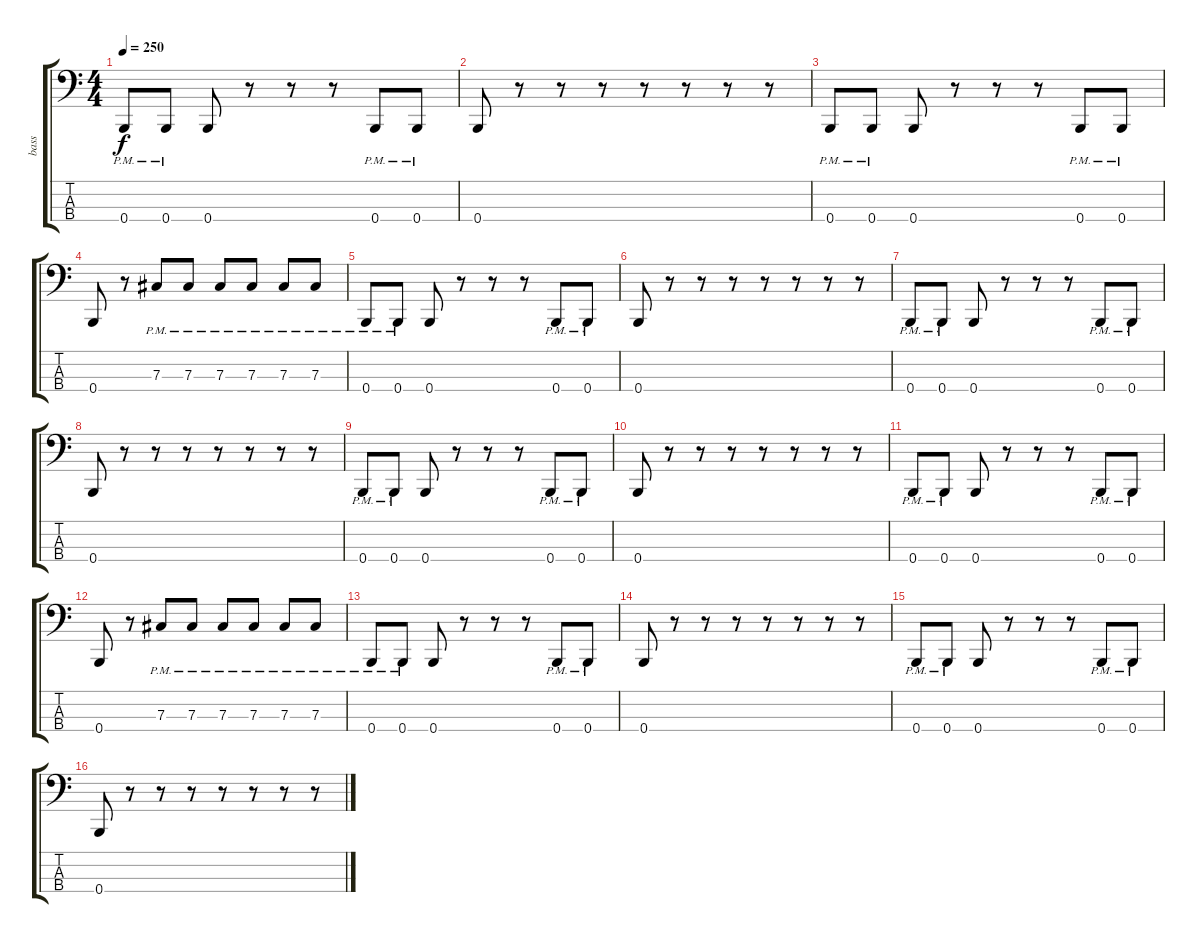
\track ("bass" "bass") {instrument electricbasspick}
\staff {score tabs}
\tuning (E2 B1 Gb1 B0) {hide}
\ts (4 4)
\tempo 250
\clef f4
\ks c
0.4{pm}.8{dy f} 0.4{pm}.8 0.4.8 r.8 r.8 r.8 0.4{pm}.8 0.4{pm}.8 |
0.4.8 r.8 r.8 r.8 r.8 r.8 r.8 r.8 |
0.4{pm}.8 0.4{pm}.8 0.4.8 r.8 r.8 r.8 0.4{pm}.8 0.4{pm}.8 |
0.4.8 r.8 7.3{pm}.8 7.3{pm}.8 7.3{pm}.8 7.3{pm}.8 7.3{pm}.8 7.3{pm}.8 |
0.4{pm}.8 0.4{pm}.8 0.4.8 r.8 r.8 r.8 0.4{pm}.8 0.4{pm}.8 |
0.4.8 r.8 r.8 r.8 r.8 r.8 r.8 r.8 |
0.4{pm}.8 0.4{pm}.8 0.4.8 r.8 r.8 r.8 0.4{pm}.8 0.4{pm}.8 |
0.4.8 r.8 r.8 r.8 r.8 r.8 r.8 r.8 |
0.4{pm}.8 0.4{pm}.8 0.4.8 r.8 r.8 r.8 0.4{pm}.8 0.4{pm}.8 |
0.4.8 r.8 r.8 r.8 r.8 r.8 r.8 r.8 |
0.4{pm}.8 0.4{pm}.8 0.4.8 r.8 r.8 r.8 0.4{pm}.8 0.4{pm}.8 |
0.4.8 r.8 7.3{pm}.8 7.3{pm}.8 7.3{pm}.8 7.3{pm}.8 7.3{pm}.8 7.3{pm}.8 |
0.4{pm}.8 0.4{pm}.8 0.4.8 r.8 r.8 r.8 0.4{pm}.8 0.4{pm}.8 |
0.4.8 r.8 r.8 r.8 r.8 r.8 r.8 r.8 |
0.4{pm}.8 0.4{pm}.8 0.4.8 r.8 r.8 r.8 0.4{pm}.8 0.4{pm}.8 |
0.4.8 r.8 r.8 r.8 r.8 r.8 r.8 r.8
